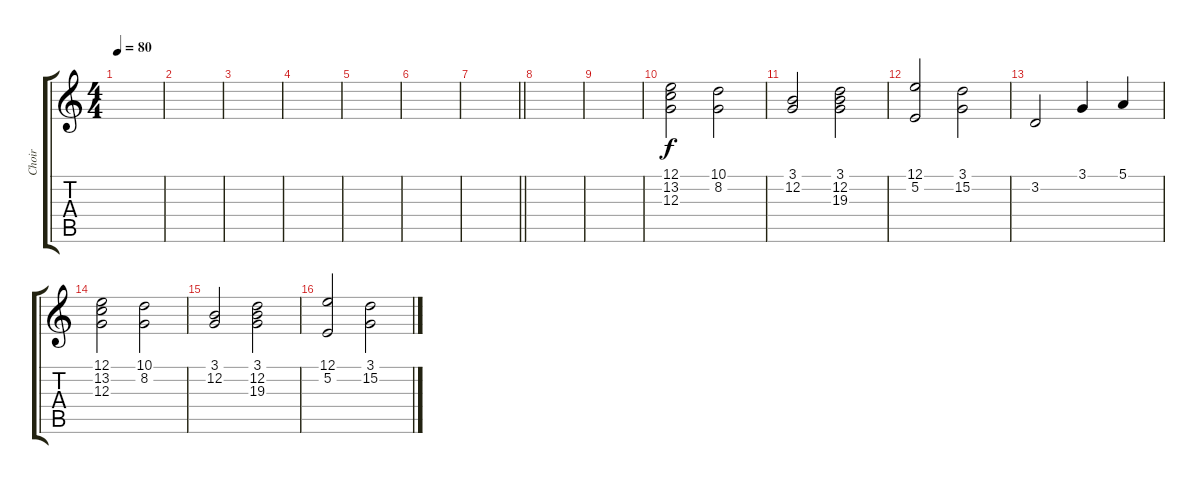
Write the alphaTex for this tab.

\track ("Choir" "Choir") {instrument pad4choir}
\staff {score tabs}
\tuning (E4 B3 G3 D3 A2 E2) {hide}
\ts (4 4)
\tempo 80
\clef g2
\ks c
|
|
|
|
|
|
\barLineRight lightlight
|
|
|
(12.1 13.2 12.3).2 (10.1 8.2).2 |
(3.1 12.2).2 (3.1 12.2 19.3).2 |
(12.1 5.2).2 (3.1 15.2).2 |
3.2.2 3.1.4 5.1.4 |
(12.1 13.2 12.3).2 (10.1 8.2).2 |
(3.1 12.2).2 (3.1 12.2 19.3).2 |
(12.1 5.2).2 (3.1 15.2).2
